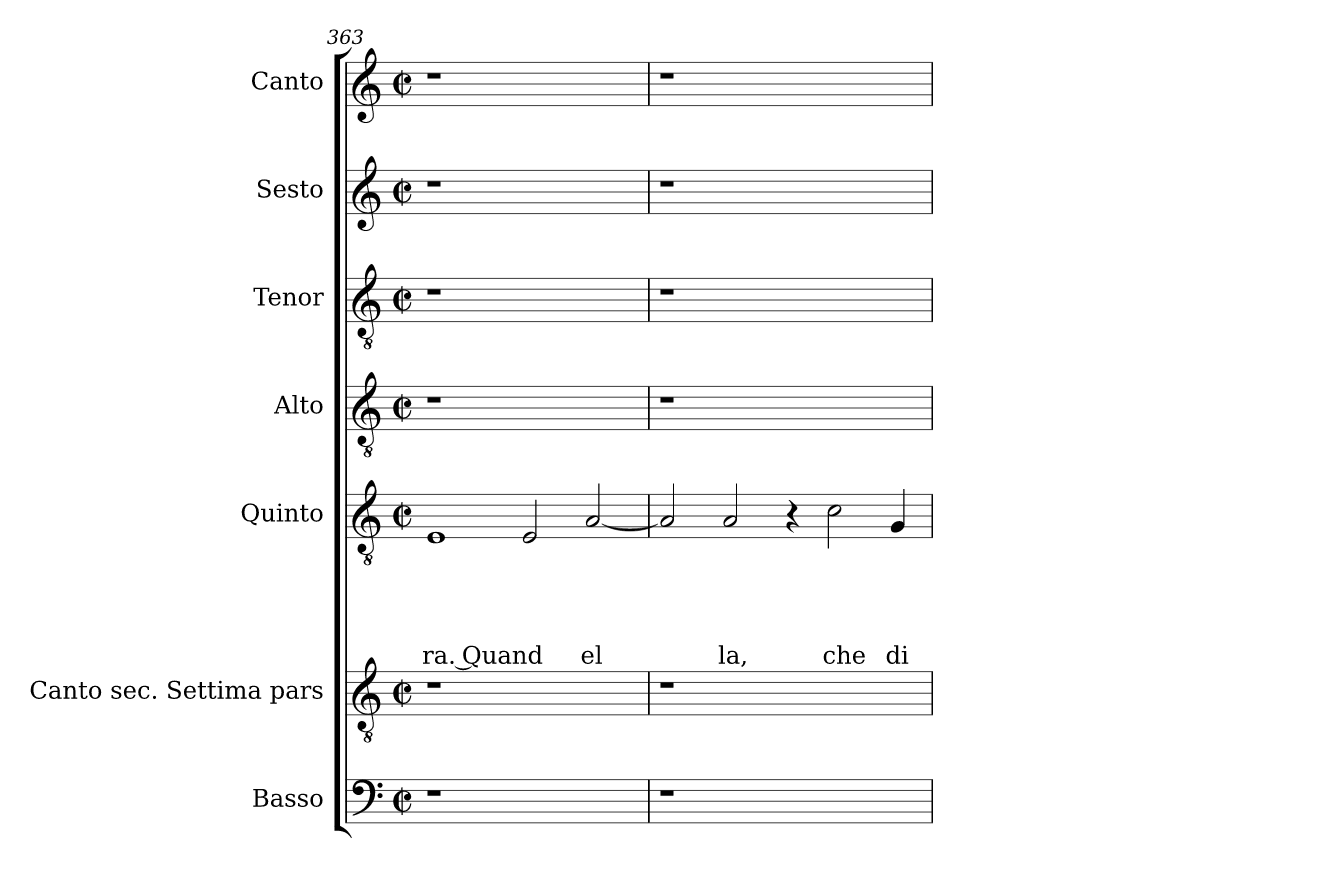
**kern	**kern	**kern	**text	**text	**text	**text	**text	**kern	**kern	**kern	**kern
*part7	*part6	*part5	*part5	*part5	*part5	*part5	*part5	*part4	*part3	*part2	*part1
*staff7	*staff6	*staff5	*staff5	*staff5	*staff5	*staff5	*staff5	*staff4	*staff3	*staff2	*staff1
*I"Basso	*I"Canto sec. Settima pars	*I"Quinto	*	*	*	*	*	*I"Alto	*I"Tenor	*I"Sesto	*I"Canto
*	*	*I'Quinto	*	*	*	*	*	*I'Alto	*I'Tenor	*I'Sesto	*I'Canto
*clefF4	*clefGv2	*clefGv2	*	*	*	*	*	*clefGv2	*clefGv2	*clefG2	*clefG2
*k[]	*k[]	*k[]	*	*	*	*	*	*k[]	*k[]	*k[]	*k[]
*C:	*C:	*C:	*	*	*	*	*	*C:	*C:	*C:	*C:
*M2/2	*M2/2	*M2/2	*	*	*	*	*	*M2/2	*M2/2	*M2/2	*M2/2
*met(c|)	*met(c|)	*met(c|)	*	*	*	*	*	*met(c|)	*met(c|)	*met(c|)	*met(c|)
=363	=363	=363	=363	=363	=363	=363	=363	=363	=363	=363	=363
!	!	!	!	!	!	!	!LO:LY:b	!	!	!	!
1r	1r	1E	.	.	.	.	ra. Quand	1r	1r	1r	1r
1ryy	1ryy	2E/	.	.	.	.	.	1ryy	1ryy	1ryy	1ryy
!	!	!	!	!	!	!	!LO:LY:b	!	!	!	!
.	.	[<2A/	.	.	.	.	el	.	.	.	.
=364	=364	=364	=364	=364	=364	=364	=364	=364	=364	=364	=364
1r	1r	2A/]	.	.	.	.	.	1r	1r	1r	1r
!	!	!	!	!	!	!	!LO:LY:b	!	!	!	!
.	.	2A/	.	.	.	.	la,	.	.	.	.
1ryy	1ryy	4r	.	.	.	.	.	1ryy	1ryy	1ryy	1ryy
!	!	!	!	!	!	!	!LO:LY:b	!	!	!	!
.	.	2c\	.	.	.	.	che	.	.	.	.
!	!	!	!	!	!	!	!LO:LY:b	!	!	!	!
.	.	4G/	.	.	.	.	di	.	.	.	.
=	=	=	=	=	=	=	=	=	=	=	=
*-	*-	*-	*-	*-	*-	*-	*-	*-	*-	*-	*-
